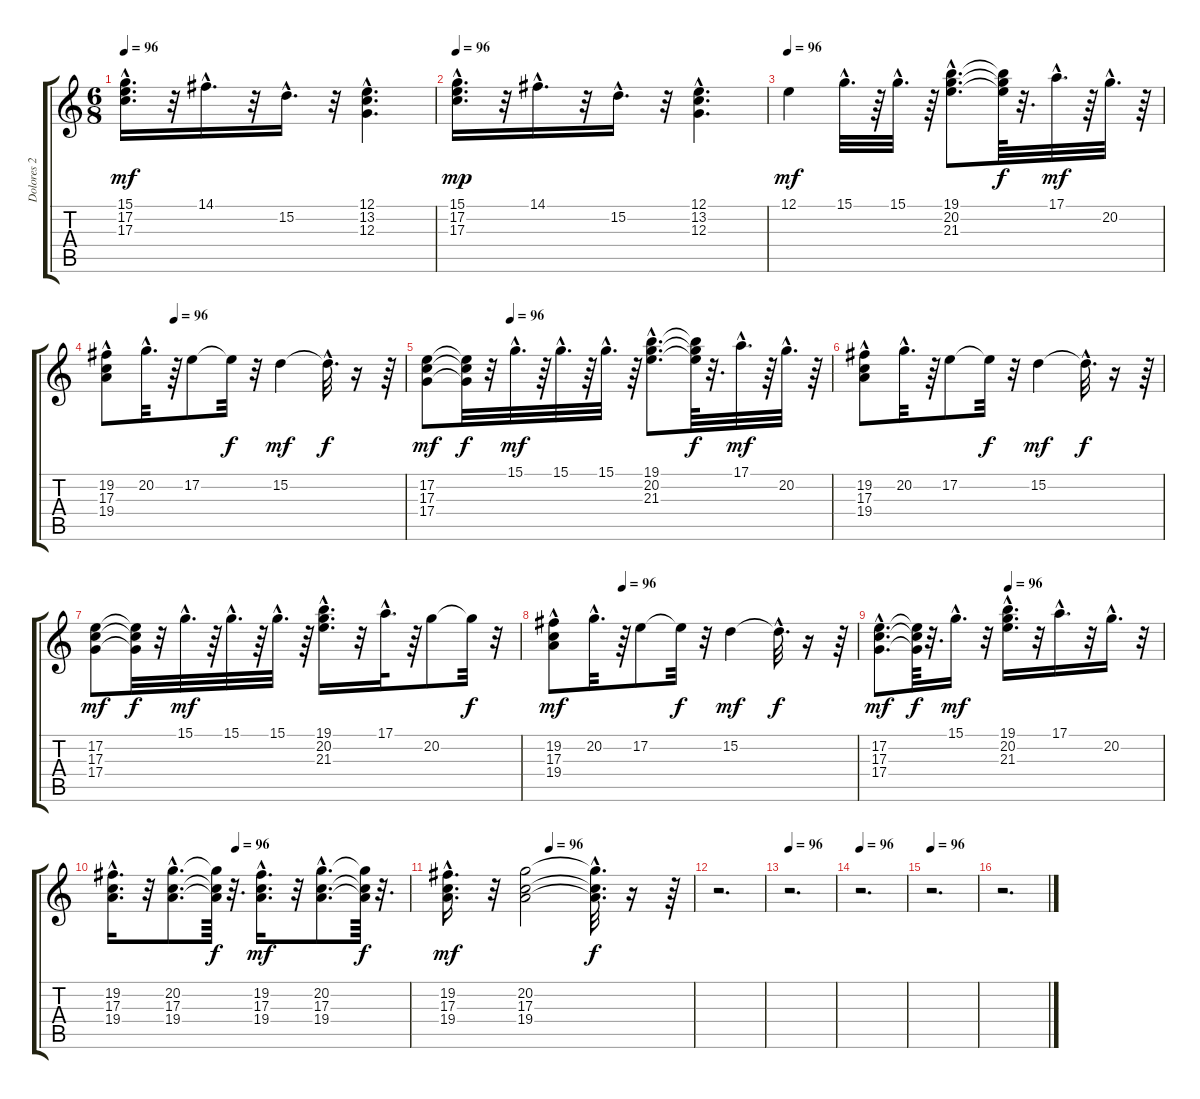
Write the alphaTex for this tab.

\track ("Dolores 2" "Dolores 2") {instrument pad3polysynth}
\staff {score tabs}
\tuning (E4 B3 G3 D3 A2 E2) {hide}
\ts (6 8)
\tempo 96
\clef g2
\ks c
(15.1{hac} 17.2{hac} 17.3{hac}).16{d dy mf} r.32 14.1{hac}.16{d} r.32 15.2{hac}.16{d} r.32 (12.1{hac} 13.2{hac} 12.3{hac}).4{d} |
\tempo 96
(15.1{hac} 17.2{hac} 17.3{hac}).16{d dy mp} r.32 14.1{hac}.16{d} r.32 15.2{hac}.16{d} r.32 (12.1{hac} 13.2{hac} 12.3{hac}).4{d} |
\tempo 96
12.1.4{dy mf} 15.1{hac}.32{d} r.64 15.1{hac}.32{d} r.64 (19.1{hac} 20.2{hac} 21.3{hac}).8{d} (19.1{t} 20.2{t} 21.3{t}).64{dy f} r.32{d} 17.1{hac}.32{d dy mf} r.64 20.2{hac}.32{d} r.64 |
\tempo (96 0.22916666666666666)
(19.2{hac} 17.3 19.4).8 20.2{hac}.32{d} r.64 17.2.8 17.2{t}.32{dy f} r.32 15.2.4{dy mf} 15.2{hac t}.32{d dy f} r.16 r.64 |
\tempo (96 0.20833333333333334)
(17.2 17.3 17.4).8{dy mf} (17.2{t} 17.3{t} 17.4{t}).32{dy f} r.32 15.1{hac}.32{d dy mf} r.64 15.1{hac}.32{d} r.64 15.1{hac}.32{d} r.64 (19.1{hac} 20.2{hac} 21.3{hac}).8{d} (19.1{t} 20.2{t} 21.3{t}).64{dy f} r.32{d} 17.1{hac}.32{d dy mf} r.64 20.2{hac}.32{d} r.64 |
(19.2{hac} 17.3 19.4).8 20.2{hac}.32{d} r.64 17.2.8 17.2{t}.32{dy f} r.32 15.2.4{dy mf} 15.2{hac t}.32{d dy f} r.16 r.64 |
(17.2 17.3 17.4).8{dy mf} (17.2{t} 17.3{t} 17.4{t}).32{dy f} r.32 15.1{hac}.32{d dy mf} r.64 15.1{hac}.32{d} r.64 15.1{hac}.32{d} r.64 (19.1{hac} 20.2{hac} 21.3{hac}).16{d} r.32 17.1{hac}.32{d} r.64 20.2.8 20.2{t}.32{dy f} r.32 |
\tempo (96 0.22916666666666666)
(19.2{hac} 17.3 19.4).8{dy mf} 20.2{hac}.32{d} r.64 17.2.8 17.2{t}.32{dy f} r.32 15.2.4{dy mf} 15.2{hac t}.32{d dy f} r.16 r.64 |
\tempo (96 0.4583333333333333)
(17.2{hac} 17.3{hac} 17.4{hac}).8{d dy mf} (17.2{t} 17.3{t} 17.4{t}).64{dy f} r.32{d} 15.1{hac}.16{d dy mf} r.32 (19.1{hac} 20.2{hac} 21.3{hac}).16{d} r.32 17.1{hac}.16{d} r.32 20.2{hac}.16{d} r.32 |
\tempo (96 0.4166666666666667)
(19.2{hac} 17.3{hac} 19.4{hac}).16{d} r.32 (20.2{hac} 17.3{hac} 19.4{hac}).8{d} (20.2{t} 17.3{t} 19.4{t}).64{dy f} r.32{d} (19.2{hac} 17.3{hac} 19.4{hac}).16{d dy mf} r.32 (20.2{hac} 17.3{hac} 19.4{hac}).8{d} (20.2{t} 17.3{t} 19.4{t}).64{dy f} r.32{d} |
\tempo (96 0.4166666666666667)
(19.2{hac} 17.3{hac} 19.4{hac}).16{d dy mf} r.32 (20.2 17.3 19.4).2 (20.2{hac t} 17.3{hac t} 19.4{hac t}).32{d dy f} r.16 r.64 |
r.2{d} |
\tempo 96
r.2{d} |
\tempo 96
r.2{d} |
\tempo 96
r.2{d} |
r.2{d}
